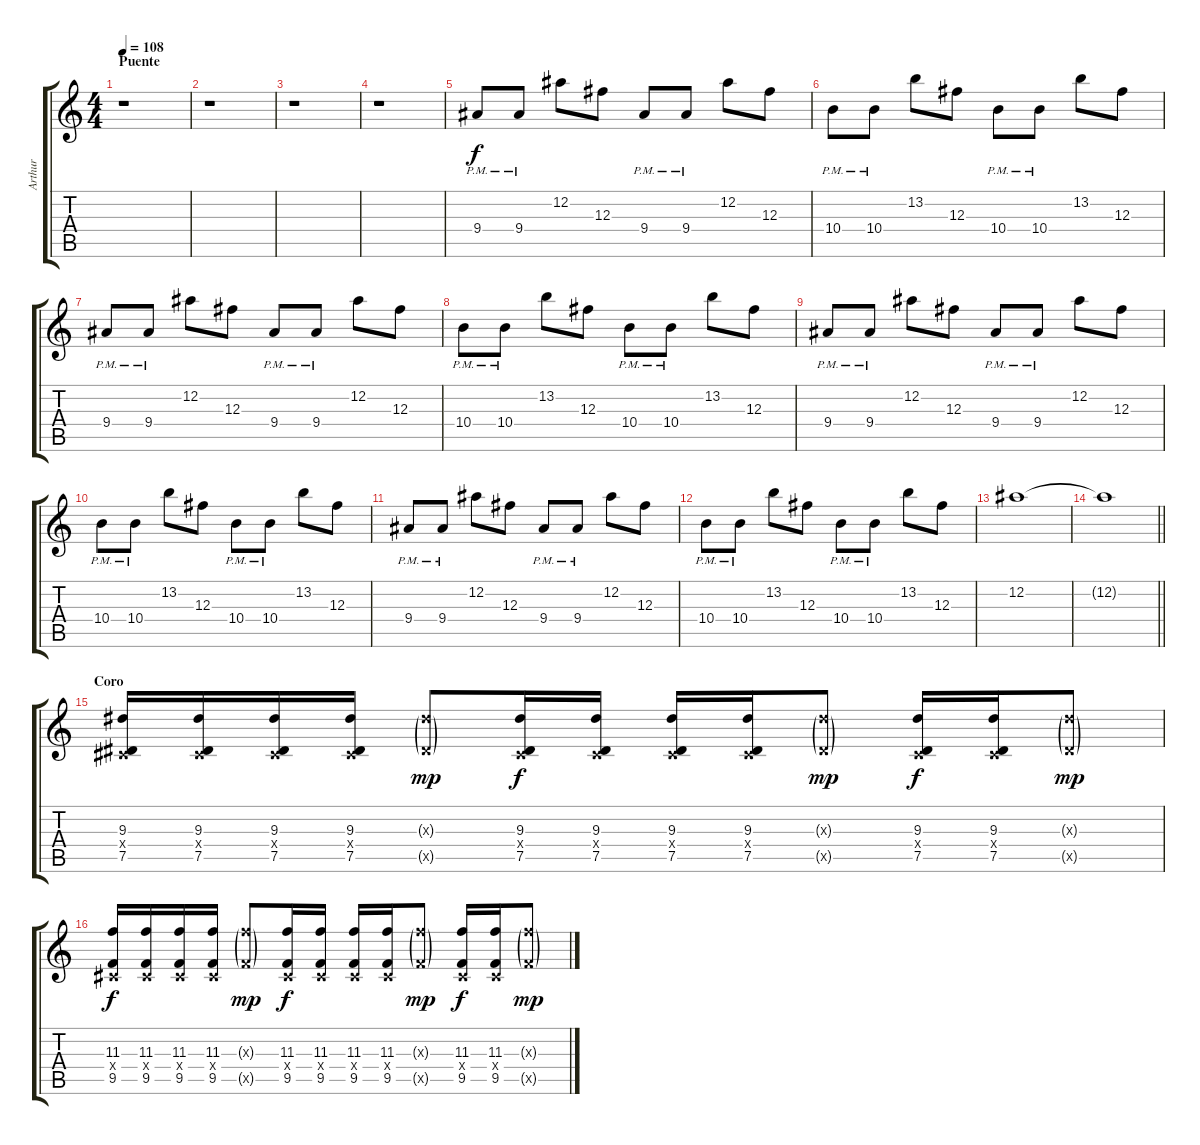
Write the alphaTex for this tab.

\track ("Arthur" "Arthur") {instrument electricguitarjazz}
\staff {score tabs}
\tuning (Eb4 Bb3 Gb3 Db3 Ab2 Eb2) {hide}
\ts (4 4)
\section ("" "Puente")
\tempo 108
\clef g2
\ks c
r.1{dy mp} |
r.1 |
r.1 |
r.1 |
9.4{pm}.8{dy f} 9.4{pm}.8 12.2.8 12.3.8 9.4{pm}.8 9.4{pm}.8 12.2.8 12.3.8 |
10.4{pm}.8 10.4{pm}.8 13.2.8 12.3.8 10.4{pm}.8 10.4{pm}.8 13.2.8 12.3.8 |
9.4{pm}.8 9.4{pm}.8 12.2.8 12.3.8 9.4{pm}.8 9.4{pm}.8 12.2.8 12.3.8 |
10.4{pm}.8 10.4{pm}.8 13.2.8 12.3.8 10.4{pm}.8 10.4{pm}.8 13.2.8 12.3.8 |
9.4{pm}.8 9.4{pm}.8 12.2.8 12.3.8 9.4{pm}.8 9.4{pm}.8 12.2.8 12.3.8 |
10.4{pm}.8 10.4{pm}.8 13.2.8 12.3.8 10.4{pm}.8 10.4{pm}.8 13.2.8 12.3.8 |
9.4{pm}.8 9.4{pm}.8 12.2.8 12.3.8 9.4{pm}.8 9.4{pm}.8 12.2.8 12.3.8 |
10.4{pm}.8 10.4{pm}.8 13.2.8 12.3.8 10.4{pm}.8 10.4{pm}.8 13.2.8 12.3.8 |
12.2.1{instrument electricguitarjazz} |
\barLineRight lightlight
12.2{t}.1 |
\section ("" "Coro")
(9.3 0.4{x} 7.5).16{instrument distortionguitar} (9.3 0.4{x} 7.5).16 (9.3 0.4{x} 7.5).16 (9.3 0.4{x} 7.5).16 (9.3{g x} 7.5{g x}).8{dy mp} (9.3 0.4{x} 7.5).16{dy f} (9.3 0.4{x} 7.5).16 (9.3 0.4{x} 7.5).16 (9.3 0.4{x} 7.5).16 (9.3{g x} 7.5{g x}).8{dy mp} (9.3 0.4{x} 7.5).16{dy f} (9.3 0.4{x} 7.5).16 (9.3{g x} 7.5{g x}).8{dy mp} |
(11.3 0.4{x} 9.5).16{dy f} (11.3 0.4{x} 9.5).16 (11.3 0.4{x} 9.5).16 (11.3 0.4{x} 9.5).16 (11.3{g x} 9.5{g x}).8{dy mp} (11.3 0.4{x} 9.5).16{dy f} (11.3 0.4{x} 9.5).16 (11.3 0.4{x} 9.5).16 (11.3 0.4{x} 9.5).16 (11.3{g x} 9.5{g x}).8{dy mp} (11.3 0.4{x} 9.5).16{dy f} (11.3 0.4{x} 9.5).16 (11.3{g x} 9.5{g x}).8{dy mp}
